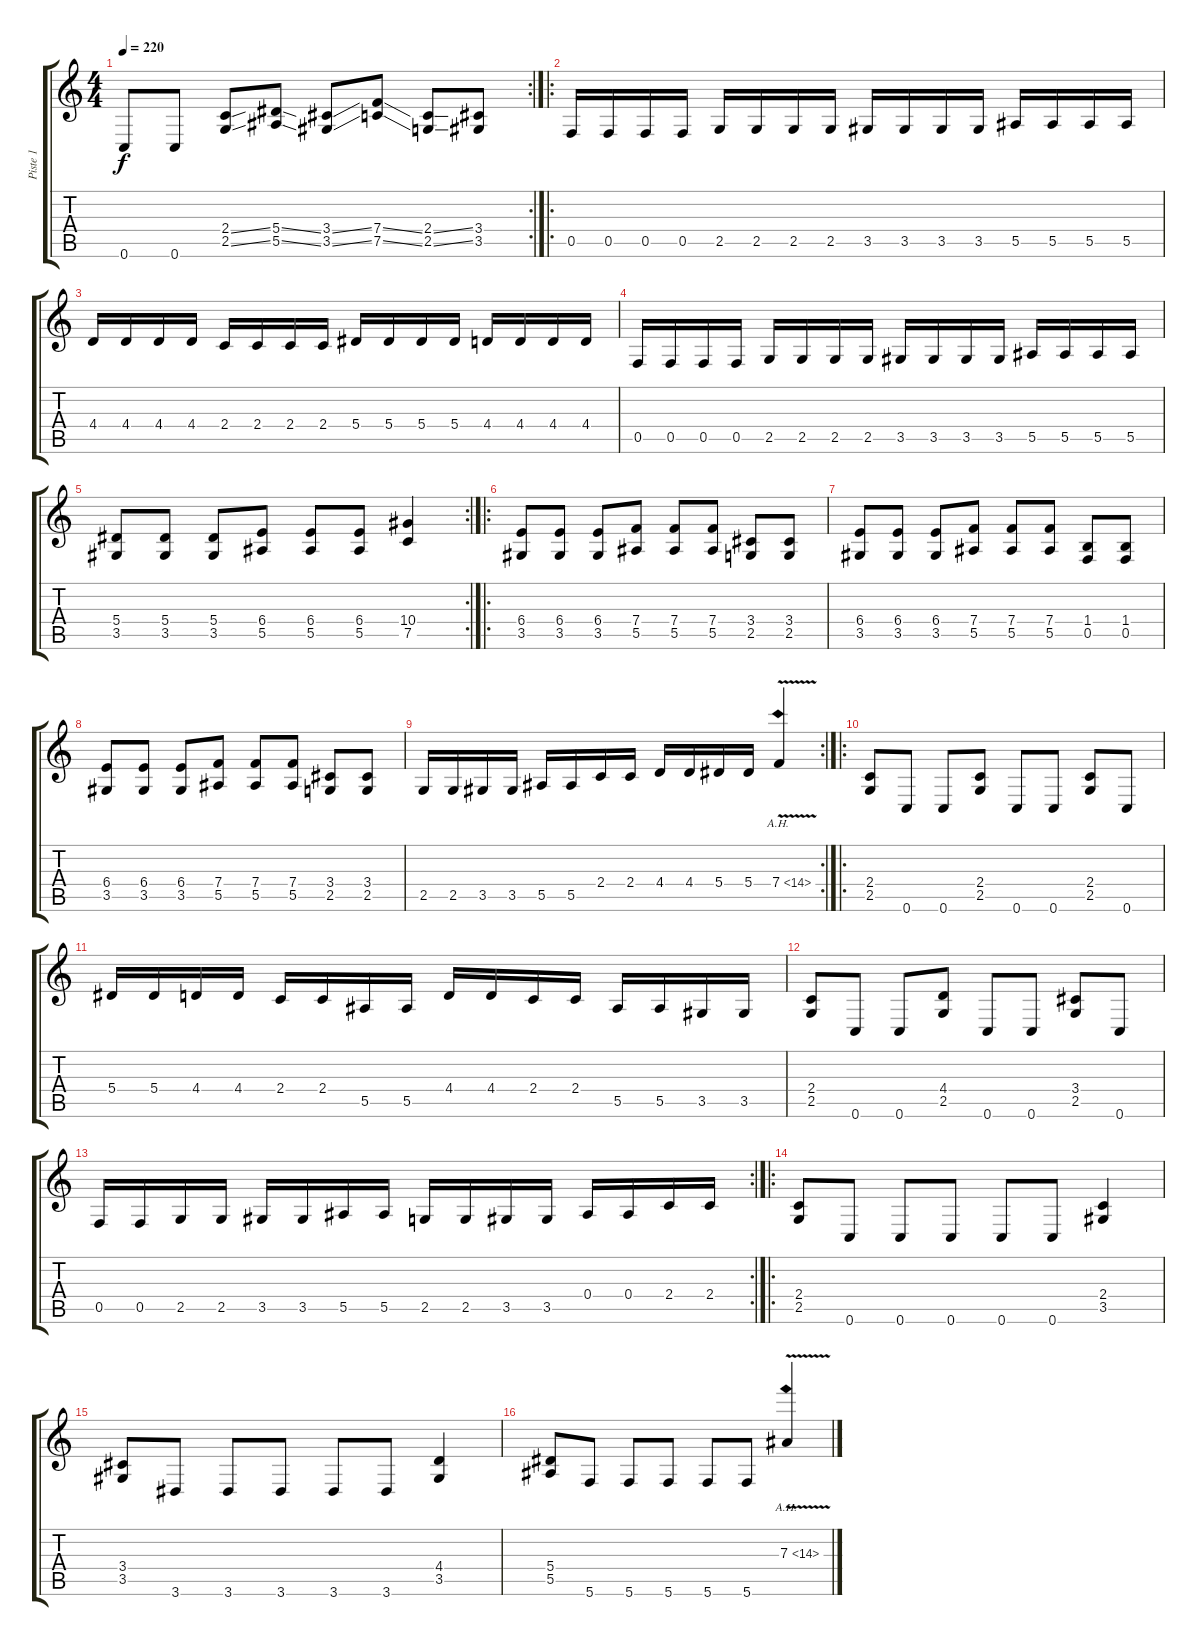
\track ("Piste 1" "Piste 1") {instrument overdrivenguitar}
\staff {score tabs}
\tuning (C4 G3 Eb3 Bb2 F2 C2) {hide}
\rc 2
\ts (4 4)
\tempo 220
\clef g2
\ks c
0.6.8{dy f} 0.6.8 (2.4{ss} 2.5{ss}).8 (5.4{ss} 5.5{ss}).8 (3.4{ss} 3.5{ss}).8 (7.4{ss} 7.5{ss}).8 (2.4{ss} 2.5{ss}).8 (3.4 3.5).8 |
\ro
0.5.16 0.5.16 0.5.16 0.5.16 2.5.16 2.5.16 2.5.16 2.5.16 3.5.16 3.5.16 3.5.16 3.5.16 5.5.16 5.5.16 5.5.16 5.5.16 |
4.4.16 4.4.16 4.4.16 4.4.16 2.4.16 2.4.16 2.4.16 2.4.16 5.4.16 5.4.16 5.4.16 5.4.16 4.4.16 4.4.16 4.4.16 4.4.16 |
0.5.16 0.5.16 0.5.16 0.5.16 2.5.16 2.5.16 2.5.16 2.5.16 3.5.16 3.5.16 3.5.16 3.5.16 5.5.16 5.5.16 5.5.16 5.5.16 |
\rc 2
(5.4 3.5).8 (5.4 3.5).8 (5.4 3.5).8 (6.4 5.5).8 (6.4 5.5).8 (6.4 5.5).8 (10.4 7.5).4 |
\ro
(6.4 3.5).8 (6.4 3.5).8 (6.4 3.5).8 (7.4 5.5).8 (7.4 5.5).8 (7.4 5.5).8 (3.4 2.5).8 (3.4 2.5).8 |
(6.4 3.5).8 (6.4 3.5).8 (6.4 3.5).8 (7.4 5.5).8 (7.4 5.5).8 (7.4 5.5).8 (1.4 0.5).8 (1.4 0.5).8 |
(6.4 3.5).8 (6.4 3.5).8 (6.4 3.5).8 (7.4 5.5).8 (7.4 5.5).8 (7.4 5.5).8 (3.4 2.5).8 (3.4 2.5).8 |
\rc 2
2.5.16 2.5.16 3.5.16 3.5.16 5.5.16 5.5.16 2.4.16 2.4.16 4.4.16 4.4.16 5.4.16 5.4.16 7.4{ah 7 v}.4 |
\ro
(2.4 2.5).8 0.6.8 0.6.8 (2.4 2.5).8 0.6.8 0.6.8 (2.4 2.5).8 0.6.8 |
5.4.16 5.4.16 4.4.16 4.4.16 2.4.16 2.4.16 5.5.16 5.5.16 4.4.16 4.4.16 2.4.16 2.4.16 5.5.16 5.5.16 3.5.16 3.5.16 |
(2.4 2.5).8 0.6.8 0.6.8 (4.4 2.5).8 0.6.8 0.6.8 (3.4 2.5).8 0.6.8 |
\rc 2
0.5.16 0.5.16 2.5.16 2.5.16 3.5.16 3.5.16 5.5.16 5.5.16 2.5.16 2.5.16 3.5.16 3.5.16 0.4.16 0.4.16 2.4.16 2.4.16 |
\ro
(2.4 2.5).8 0.6.8 0.6.8 0.6.8 0.6.8 0.6.8 (2.4 3.5).4 |
(3.4 3.5).8 3.6.8 3.6.8 3.6.8 3.6.8 3.6.8 (4.4 3.5).4 |
(5.4 5.5).8 5.6.8 5.6.8 5.6.8 5.6.8 5.6.8 7.3{ah 7 v}.4
